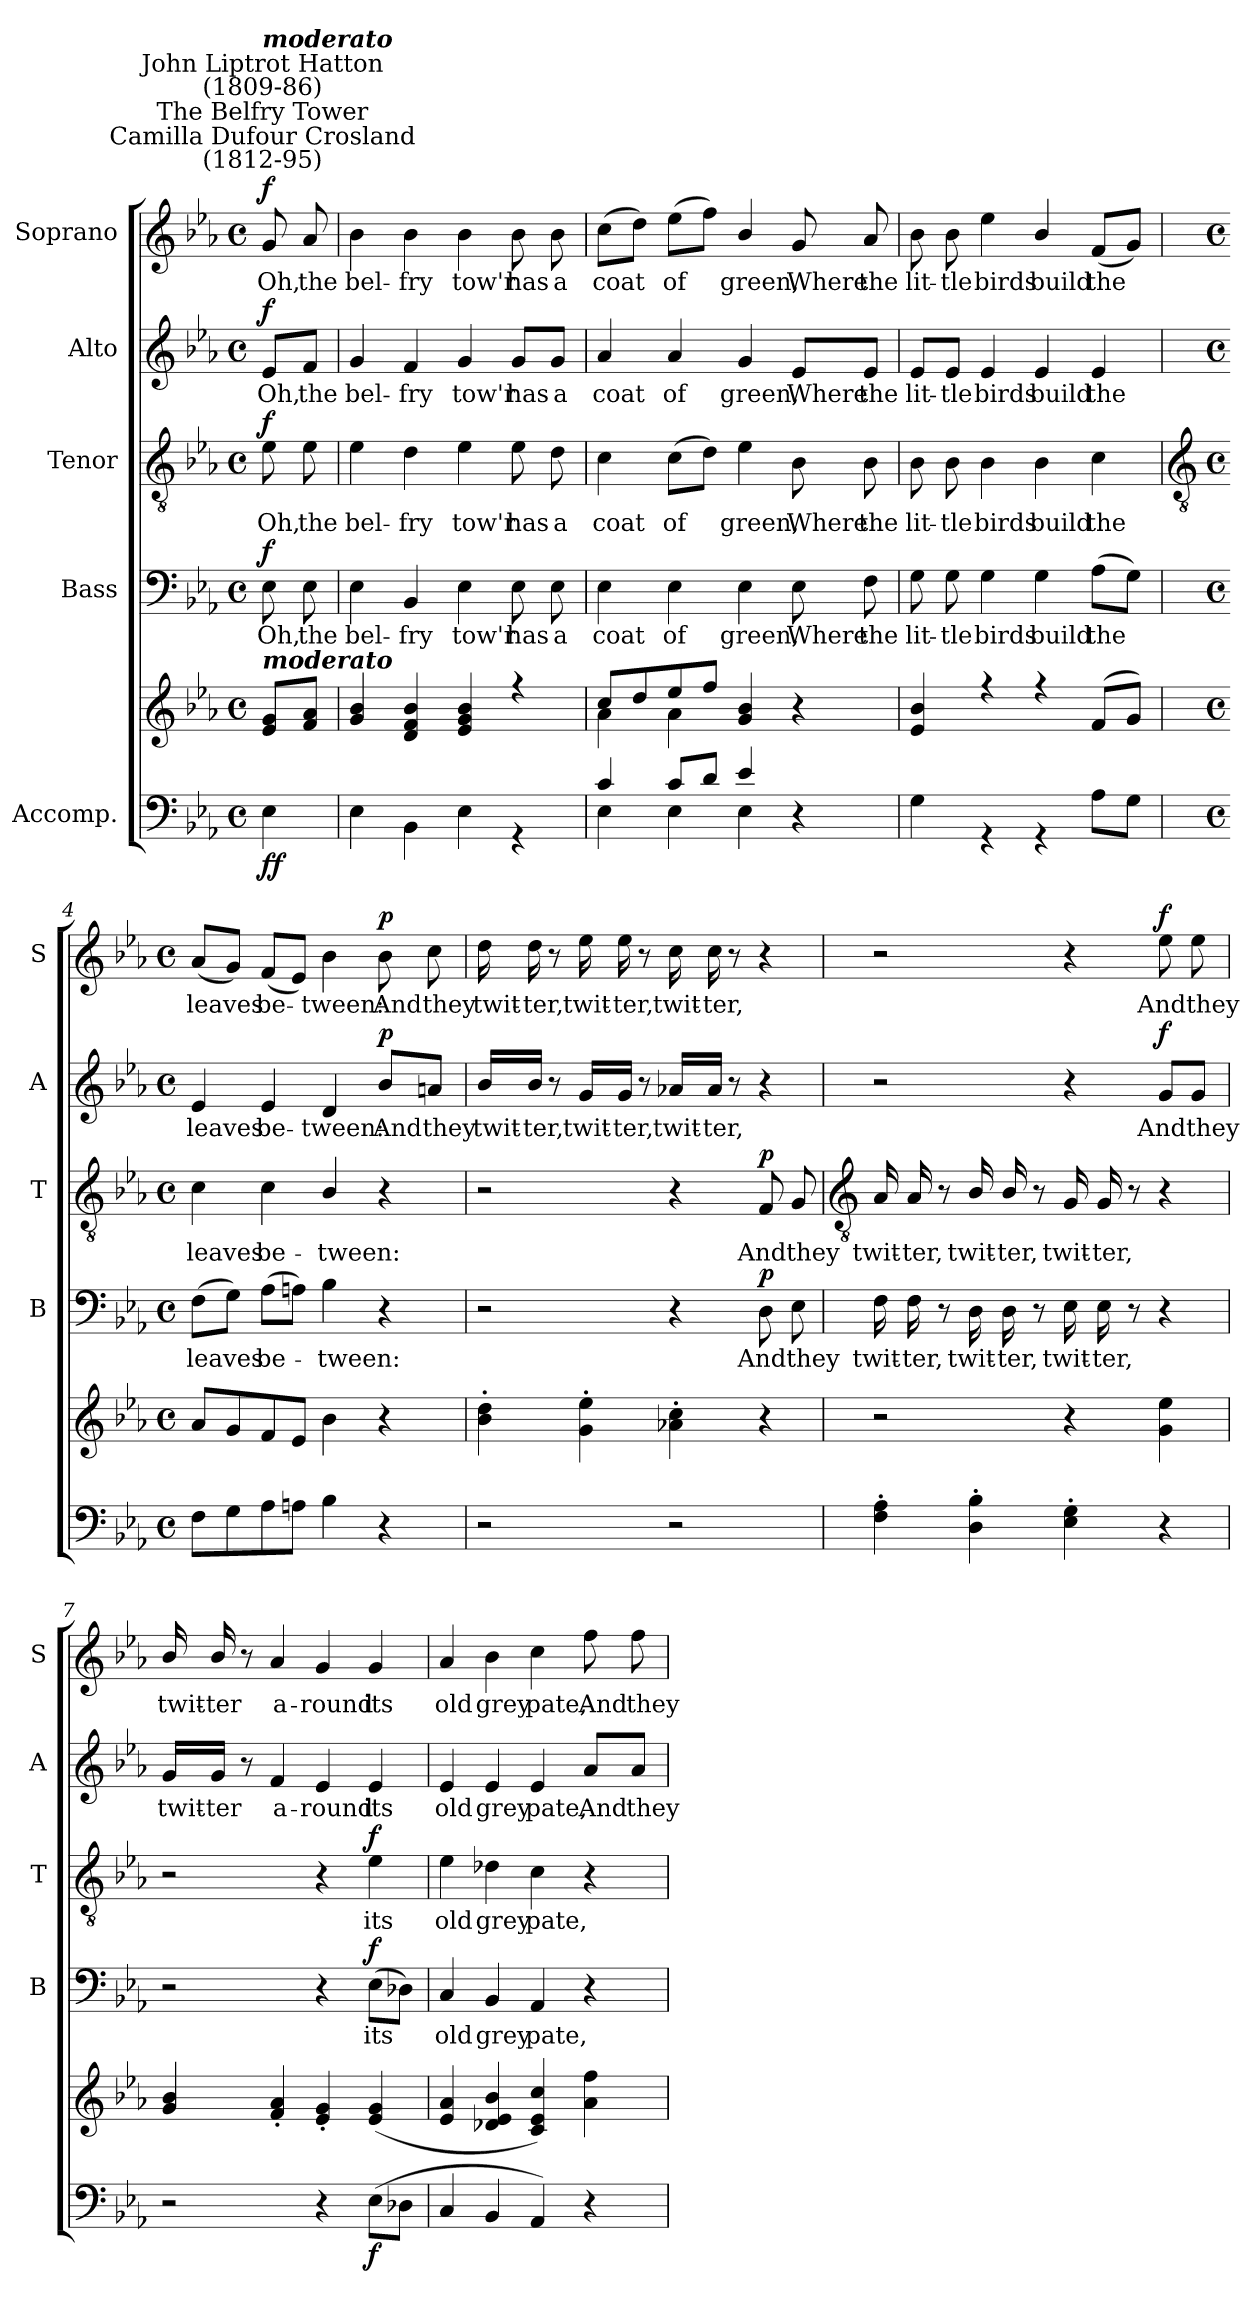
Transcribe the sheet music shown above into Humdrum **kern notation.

**kern	**kern	**dynam	**kern	**text	**dynam	**kern	**text	**dynam	**kern	**text	**dynam	**kern	**text	**dynam
*part5	*part5	*part5	*part4	*part4	*part4	*part3	*part3	*part3	*part2	*part2	*part2	*part1	*part1	*part1
*staff6	*staff5	*staff5/6	*staff4	*staff4	*staff4	*staff3	*staff3	*staff3	*staff2	*staff2	*staff2	*staff1	*staff1	*staff1
*I"Accomp.	*	*	*I"Bass	*	*	*I"Tenor	*	*	*I"Alto	*	*	*I"Soprano	*	*
*	*	*	*I'B	*	*	*I'T	*	*	*I'A	*	*	*I'S	*	*
*clefF4	*clefG2	*	*clefF4	*	*	*clefGv2	*	*	*clefG2	*	*	*clefG2	*	*
*k[b-e-a-]	*k[b-e-a-]	*	*k[b-e-a-]	*	*	*k[b-e-a-]	*	*	*k[b-e-a-]	*	*	*k[b-e-a-]	*	*
*E-:	*E-:	*	*E-:	*	*	*E-:	*	*	*E-:	*	*	*E-:	*	*
*M4/4	*M4/4	*	*M4/4	*	*	*M4/4	*	*	*M4/4	*	*	*M4/4	*	*
*met(c)	*met(c)	*	*met(c)	*	*	*met(c)	*	*	*met(c)	*	*	*met(c)	*	*
*MM112	*MM112	*	*MM112	*	*	*MM112	*	*	*MM112	*	*	*MM112	*	*
=	=	=	=	=	=	=	=	=	=	=	=	=	=	=
*^	*^	*	*	*	*	*	*	*	*	*	*	*	*	*
!	!	!	!	!	!	!	!	!	!	!	!	!	!	!LO:TX:a:cj:t=Camilla Dufour Crosland\n(1812-95)	!	!
!	!	!	!	!	!	!	!	!	!	!	!	!	!	!LO:TX:a:cj:t=The Belfry Tower	!	!
!	!	!	!	!	!	!	!	!	!	!	!	!	!	!LO:TX:a:cj:t=John Liptrot Hatton\n(1809-86)	!	!
!	!	!	!	!	!	!	!	!	!	!	!	!	!	!LO:TX:a:Bi:t=moderato	!	!
!	!	!LO:TX:a:Bi:t=moderato	!	!	!	!	!	!	!	!	!	!	!	!	!	!
!	!	!	!	!LO:DY:b=2	!	!LO:LY:b	!	!	!LO:LY:b	!	!	!LO:LY:b	!	!	!LO:LY:b	!
!	!	!	!	!LO:DY:n=1:b	!	!	!LO:DY:b	!	!	!LO:DY:b	!	!	!LO:DY:b	!	!	!LO:DY:b
4ryy	4E-\	8e-/ 8g/L	4ryy	f f	8E-	Oh,	f	8e-	Oh,	f	8e-/L	Oh,	f	8g/	Oh,	f
!	!	!	!	!	!	!LO:LY:b	!	!	!LO:LY:b	!	!	!LO:LY:b	!	!	!LO:LY:b	!
.	.	8f/ 8a-/J	.	.	8E-	the	.	8e-	the	.	8f/J	the	.	8a-	the	.
=1	=1	=1	=1	=1	=1	=1	=1	=1	=1	=1	=1	=1	=1	=1	=1	=1
!	!	!	!	!	!	!LO:LY:b	!	!	!LO:LY:b	!	!	!LO:LY:b	!	!	!LO:LY:b	!
1ryy	4E-\	4g/ 4b-/	1ryy	.	4E-	bel-	.	4e-	bel-	.	4g	bel-	.	4b-	bel-	.
!	!	!	!	!	!	!LO:LY:b	!	!	!LO:LY:b	!	!	!LO:LY:b	!	!	!LO:LY:b	!
.	4BB-\	4d/ 4f/ 4b-/	.	.	4BB-	-fry	.	4d	-fry	.	4f	-fry	.	4b-	-fry	.
!	!	!	!	!	!	!LO:LY:b	!	!	!LO:LY:b	!	!	!LO:LY:b	!	!	!LO:LY:b	!
.	4E-\	4e-/ 4g/ 4b-/	.	.	4E-	tow'r	.	4e-	tow'r	.	4g	tow'r	.	4b-	tow'r	.
!	!	!	!	!	!	!LO:LY:b	!	!	!LO:LY:b	!	!	!LO:LY:b	!	!	!LO:LY:b	!
.	4r	4r	.	.	8E-	has	.	8e-	has	.	8g/L	has	.	8b-	has	.
!	!	!	!	!	!	!LO:LY:b	!	!	!LO:LY:b	!	!	!LO:LY:b	!	!	!LO:LY:b	!
.	.	.	.	.	8E-	a	.	8d	a	.	8g/J	a	.	8b-	a	.
=2	=2	=2	=2	=2	=2	=2	=2	=2	=2	=2	=2	=2	=2	=2	=2	=2
!	!	!	!	!	!	!LO:LY:b	!	!	!LO:LY:b	!	!	!LO:LY:b	!	!	!LO:LY:b	!
4c/	4E-\	8cc/L	4a-\	.	4E-	coat	.	4c	coat	.	4a-	coat	.	(>8ccL	coat	.
.	.	8dd/	.	.	.	.	.	.	.	.	.	.	.	8ddJ)	.	.
!	!	!	!	!	!	!LO:LY:b	!	!	!LO:LY:b	!	!	!LO:LY:b	!	!	!LO:LY:b	!
8c/L	4E-\	8ee-/	4a-\	.	4E-	of	.	(>8cL	of	.	4a-	of	.	(>8ee-L	of	.
8d/J	.	8ff/J	.	.	.	.	.	8dJ)	.	.	.	.	.	8ffJ)	.	.
!	!	!	!	!	!	!LO:LY:b	!	!	!LO:LY:b	!	!	!LO:LY:b	!	!	!LO:LY:b	!
4e-/	4E-\	4g/ 4b-/	2ryy	.	4E-	green,	.	4e-	green,	.	4g	green,	.	4b-/	green,	.
!	!	!	!	!	!	!LO:LY:b	!	!	!LO:LY:b	!	!	!LO:LY:b	!	!	!LO:LY:b	!
4ryy	4r	4r	.	.	8E-	Where	.	8B-	Where	.	8e-/L	Where	.	8g	Where	.
!	!	!	!	!	!	!LO:LY:b	!	!	!LO:LY:b	!	!	!LO:LY:b	!	!	!LO:LY:b	!
.	.	.	.	.	8F	the	.	8B-	the	.	8e-/J	the	.	8a-	the	.
=3	=3	=3	=3	=3	=3	=3	=3	=3	=3	=3	=3	=3	=3	=3	=3	=3
!	!	!	!	!	!	!LO:LY:b	!	!	!LO:LY:b	!	!	!LO:LY:b	!	!	!LO:LY:b	!
1ryy	4G\	4e-/ 4b-/	1ryy	.	8G	lit-	.	8B-	lit-	.	8e-/L	lit-	.	8b-	lit-	.
!	!	!	!	!	!	!LO:LY:b	!	!	!LO:LY:b	!	!	!LO:LY:b	!	!	!LO:LY:b	!
.	.	.	.	.	8G	-tle	.	8B-	-tle	.	8e-/J	-tle	.	8b-	-tle	.
!	!	!	!	!	!	!LO:LY:b	!	!	!LO:LY:b	!	!	!LO:LY:b	!	!	!LO:LY:b	!
.	4r	4r	.	.	4G	birds	.	4B-	birds	.	4e-	birds	.	4ee-	birds	.
!	!	!	!	!	!	!LO:LY:b	!	!	!LO:LY:b	!	!	!LO:LY:b	!	!	!LO:LY:b	!
.	4r	4r	.	.	4G	build	.	4B-	build	.	4e-	build	.	4b-/	build	.
!	!	!	!	!	!	!LO:LY:b	!	!	!LO:LY:b	!	!	!LO:LY:b	!	!	!LO:LY:b	!
.	8A-\L	(>8f/L	.	.	(>8A-L	the	.	4c	the	.	4e-	the	.	(<8fL	the	.
.	8G\J	8g/J)	.	.	8GJ)	.	.	.	.	.	.	.	.	8gJ)	.	.
*v	*v	*	*	*	*	*	*	*	*	*	*	*	*	*	*	*
*	*v	*v	*	*	*	*	*	*	*	*	*	*	*	*	*
!!LO:LB:g=z
=4	=4	=4	=4	=4	=4	=4	=4	=4	=4	=4	=4	=4	=4	=4
*	*	*	*	*	*	*clefGv2	*	*	*	*	*	*	*	*
*M4/4	*M4/4	*	*M4/4	*	*	*M4/4	*	*	*M4/4	*	*	*M4/4	*	*
*met(c)	*met(c)	*	*met(c)	*	*	*met(c)	*	*	*met(c)	*	*	*met(c)	*	*
*^	*	*	*	*	*	*	*	*	*	*	*	*	*	*
!	!	!	!	!	!LO:LY:b	!	!	!LO:LY:b	!	!	!LO:LY:b	!	!	!LO:LY:b	!
*v	*v	*	*	*	*	*	*	*	*	*	*	*	*	*	*
8FL	8a-L	.	(>8FL	leaves	.	4c	leaves	.	4e-	leaves	.	(<8a-L	leaves	.
8G	8g	.	8GJ)	.	.	.	.	.	.	.	.	8gJ)	.	.
!	!	!	!	!LO:LY:b	!	!	!LO:LY:b	!	!	!LO:LY:b	!	!	!LO:LY:b	!
8A-	8f	.	(>8A-L	be-	.	4c	be-	.	4e-	be-	.	(<8fL	be-	.
8AnJ	8e-J	.	8AnJ)	.	.	.	.	.	.	.	.	8e-J)	.	.
!	!	!	!	!LO:LY:b	!	!	!LO:LY:b	!	!	!LO:LY:b	!	!	!LO:LY:b	!
4B-	4b-	.	4B-	tween:	.	4B-/	-tween:	.	4d	-tween:	.	4b-	tween:	.
!	!	!	!	!	!	!	!	!	!	!LO:LY:b	!LO:DY:b	!	!LO:LY:b	!LO:DY:b
4r	4r	.	4r	.	.	4r	.	.	8b-/L	And	p	8b-	And	p
!	!	!	!	!	!	!	!	!	!	!LO:LY:b	!	!	!LO:LY:b	!
.	.	.	.	.	.	.	.	.	8an/J	they	.	8cc	they	.
=5	=5	=5	=5	=5	=5	=5	=5	=5	=5	=5	=5	=5	=5	=5
!	!	!	!	!	!	!	!	!	!	!LO:LY:b	!	!	!LO:LY:b	!
2r	4b-' 4dd'	.	2r	.	.	2r	.	.	16b-/LL	twit-	.	16dd	twit-	.
!	!	!	!	!	!	!	!	!	!	!LO:LY:b	!	!	!LO:LY:b	!
.	.	.	.	.	.	.	.	.	16b-/JJ	-ter,	.	16dd	-ter,	.
.	.	.	.	.	.	.	.	.	8r	.	.	8r	.	.
!	!	!	!	!	!	!	!	!	!	!LO:LY:b	!	!	!LO:LY:b	!
.	4g' 4ee-'	.	.	.	.	.	.	.	16g/LL	twit-	.	16ee-	twit-	.
!	!	!	!	!	!	!	!	!	!	!LO:LY:b	!	!	!LO:LY:b	!
.	.	.	.	.	.	.	.	.	16g/JJ	-ter,	.	16ee-	-ter,	.
.	.	.	.	.	.	.	.	.	8r	.	.	8r	.	.
!	!	!	!	!	!	!	!	!	!	!LO:LY:b	!	!	!LO:LY:b	!
2r	4a-X' 4cc'	.	4r	.	.	4r	.	.	16a-X/LL	twit-	.	16cc	twit-	.
!	!	!	!	!	!	!	!	!	!	!LO:LY:b	!	!	!LO:LY:b	!
.	.	.	.	.	.	.	.	.	16a-/JJ	-ter,	.	16cc	-ter,	.
.	.	.	.	.	.	.	.	.	8r	.	.	8r	.	.
!	!	!	!	!LO:LY:b	!LO:DY:b	!	!LO:LY:b	!LO:DY:b	!	!	!	!	!	!
.	4r	.	8D	And	p	8F	And	p	4r	.	.	4r	.	.
!	!	!	!	!LO:LY:b	!	!	!LO:LY:b	!	!	!	!	!	!	!
.	.	.	8E-	they	.	8G	they	.	.	.	.	.	.	.
!!LO:LB:g=z
=6	=6	=6	=6	=6	=6	=6	=6	=6	=6	=6	=6	=6	=6	=6
*	*	*	*	*	*	*clefGv2	*	*	*	*	*	*	*	*
!	!	!	!	!LO:LY:b	!	!	!LO:LY:b	!	!	!	!	!	!	!
4F' 4A-'	2r	.	16F	twit-	.	16A-	twit-	.	2r	.	.	2r	.	.
!	!	!	!	!LO:LY:b	!	!	!LO:LY:b	!	!	!	!	!	!	!
.	.	.	16F	-ter,	.	16A-	-ter,	.	.	.	.	.	.	.
.	.	.	8r	.	.	8r	.	.	.	.	.	.	.	.
!	!	!	!	!LO:LY:b	!	!	!LO:LY:b	!	!	!	!	!	!	!
4D' 4B-'	.	.	16D	twit-	.	16B-/	twit-	.	.	.	.	.	.	.
!	!	!	!	!LO:LY:b	!	!	!LO:LY:b	!	!	!	!	!	!	!
.	.	.	16D	-ter,	.	16B-/	-ter,	.	.	.	.	.	.	.
.	.	.	8r	.	.	8r	.	.	.	.	.	.	.	.
!	!	!	!	!LO:LY:b	!	!	!LO:LY:b	!	!	!	!	!	!	!
4E-' 4G'	4r	.	16E-	twit-	.	16G	twit-	.	4r	.	.	4r	.	.
!	!	!	!	!LO:LY:b	!	!	!LO:LY:b	!	!	!	!	!	!	!
.	.	.	16E-	-ter,	.	16G	-ter,	.	.	.	.	.	.	.
.	.	.	8r	.	.	8r	.	.	.	.	.	.	.	.
!	!	!	!	!	!	!	!	!	!	!LO:LY:b	!LO:DY:b	!	!LO:LY:b	!LO:DY:b
4r	4g 4ee-	.	4r	.	.	4r	.	.	8g/L	And	f	8ee-	And	f
!	!	!	!	!	!	!	!	!	!	!LO:LY:b	!	!	!LO:LY:b	!
.	.	.	.	.	.	.	.	.	8g/J	they	.	8ee-	they	.
=7	=7	=7	=7	=7	=7	=7	=7	=7	=7	=7	=7	=7	=7	=7
!	!	!	!	!	!	!	!	!	!	!LO:LY:b	!	!	!LO:LY:b	!
2r	4g/ 4b-/	.	2r	.	.	2r	.	.	16g/LL	twit-	.	16b-/	twit-	.
!	!	!	!	!	!	!	!	!	!	!LO:LY:b	!	!	!LO:LY:b	!
.	.	.	.	.	.	.	.	.	16g/JJ	-ter	.	16b-/	-ter	.
.	.	.	.	.	.	.	.	.	8r	.	.	8r	.	.
!	!	!	!	!	!	!	!	!	!	!LO:LY:b	!	!	!LO:LY:b	!
.	4f' 4a-'	.	.	.	.	.	.	.	4f	a-	.	4a-	a-	.
!	!	!	!	!	!	!	!	!	!	!LO:LY:b	!	!	!LO:LY:b	!
4r	4e-' 4g'	.	4r	.	.	4r	.	.	4e-	-round	.	4g	-round	.
!	!	!LO:DY:b=2	!	!LO:LY:b	!LO:DY:b	!	!LO:LY:b	!LO:DY:b	!	!LO:LY:b	!	!	!LO:LY:b	!
(>8E-L	(<4e- 4g	f	(>8E-L	its	f	4e-	its	f	4e-	its	.	4g	its	.
8D-XJ	.	.	8D-XJ)	.	.	.	.	.	.	.	.	.	.	.
=8	=8	=8	=8	=8	=8	=8	=8	=8	=8	=8	=8	=8	=8	=8
!	!	!	!	!LO:LY:b	!	!	!LO:LY:b	!	!	!LO:LY:b	!	!	!LO:LY:b	!
4C	4e- 4a-	.	4C	old	.	4e-	old	.	4e-	old	.	4a-	old	.
!	!	!	!	!LO:LY:b	!	!	!LO:LY:b	!	!	!LO:LY:b	!	!	!LO:LY:b	!
4BB-	4d-X 4e- 4b-	.	4BB-	grey	.	4d-X	grey	.	4e-	grey	.	4b-	grey	.
!	!	!	!	!LO:LY:b	!	!	!LO:LY:b	!	!	!LO:LY:b	!	!	!LO:LY:b	!
4AA-)	4c 4e- 4cc)	.	4AA-	pate,	.	4c	pate,	.	4e-	pate,	.	4cc	pate,	.
!	!	!	!	!	!	!	!	!	!	!LO:LY:b	!	!	!LO:LY:b	!
4r	4a- 4ff	.	4r	.	.	4r	.	.	8a-/L	And	.	8ff	And	.
!	!	!	!	!	!	!	!	!	!	!LO:LY:b	!	!	!LO:LY:b	!
.	.	.	.	.	.	.	.	.	8a-/J	they	.	8ff	they	.
=	=	=	=	=	=	=	=	=	=	=	=	=	=	=
*-	*-	*-	*-	*-	*-	*-	*-	*-	*-	*-	*-	*-	*-	*-
